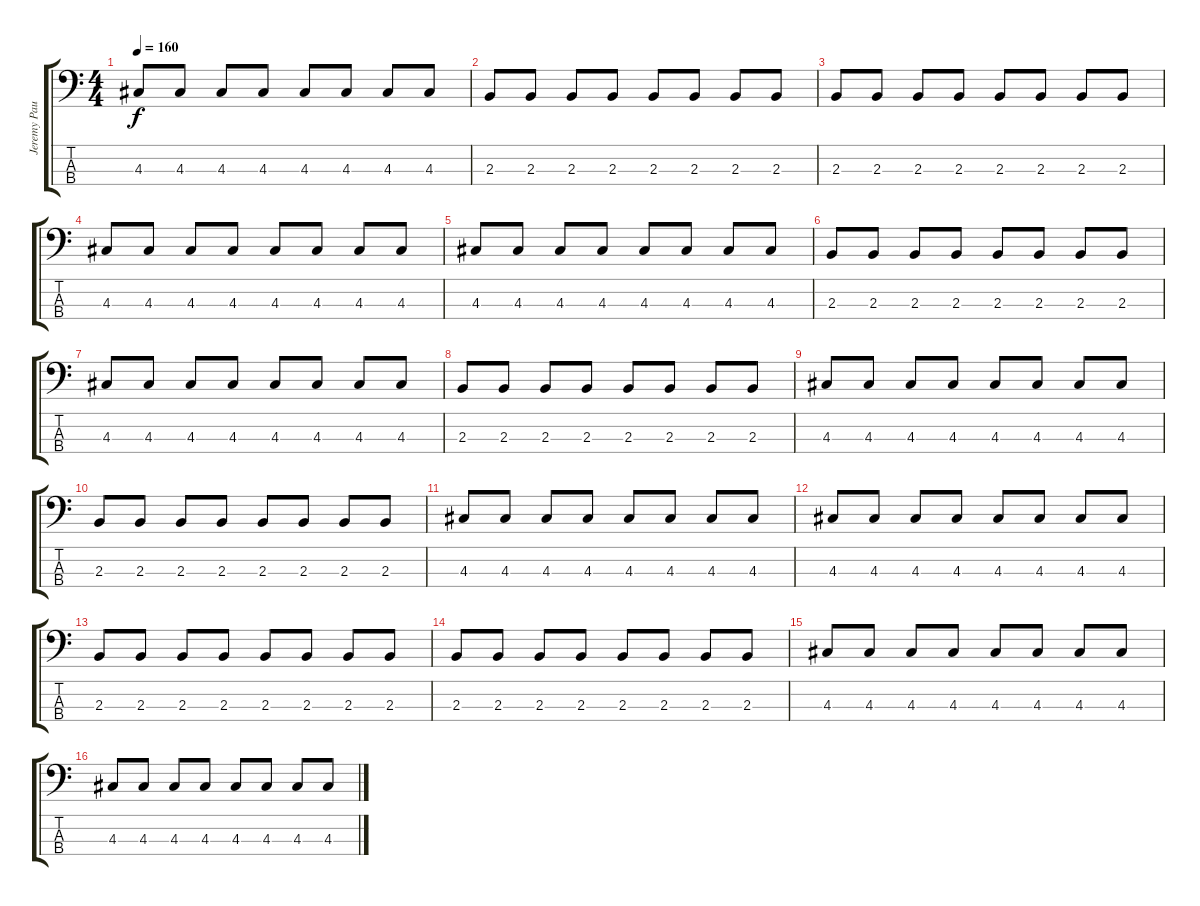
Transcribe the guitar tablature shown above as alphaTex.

\track ("Jeremy Paul" "Jeremy Pau") {instrument electricbassfinger}
\staff {score tabs}
\tuning (G2 D2 A1 E1) {hide}
\ts (4 4)
\tempo 160
\clef f4
\ks c
4.3.8{dy f} 4.3.8 4.3.8 4.3.8 4.3.8 4.3.8 4.3.8 4.3.8 |
2.3.8 2.3.8 2.3.8 2.3.8 2.3.8 2.3.8 2.3.8 2.3.8 |
2.3.8 2.3.8 2.3.8 2.3.8 2.3.8 2.3.8 2.3.8 2.3.8 |
4.3.8 4.3.8 4.3.8 4.3.8 4.3.8 4.3.8 4.3.8 4.3.8 |
4.3.8 4.3.8 4.3.8 4.3.8 4.3.8 4.3.8 4.3.8 4.3.8 |
2.3.8 2.3.8 2.3.8 2.3.8 2.3.8 2.3.8 2.3.8 2.3.8 |
4.3.8 4.3.8 4.3.8 4.3.8 4.3.8 4.3.8 4.3.8 4.3.8 |
2.3.8 2.3.8 2.3.8 2.3.8 2.3.8 2.3.8 2.3.8 2.3.8 |
4.3.8 4.3.8 4.3.8 4.3.8 4.3.8 4.3.8 4.3.8 4.3.8 |
2.3.8 2.3.8 2.3.8 2.3.8 2.3.8 2.3.8 2.3.8 2.3.8 |
4.3.8 4.3.8 4.3.8 4.3.8 4.3.8 4.3.8 4.3.8 4.3.8 |
4.3.8 4.3.8 4.3.8 4.3.8 4.3.8 4.3.8 4.3.8 4.3.8 |
2.3.8 2.3.8 2.3.8 2.3.8 2.3.8 2.3.8 2.3.8 2.3.8 |
2.3.8 2.3.8 2.3.8 2.3.8 2.3.8 2.3.8 2.3.8 2.3.8 |
4.3.8 4.3.8 4.3.8 4.3.8 4.3.8 4.3.8 4.3.8 4.3.8 |
4.3.8 4.3.8 4.3.8 4.3.8 4.3.8 4.3.8 4.3.8 4.3.8
